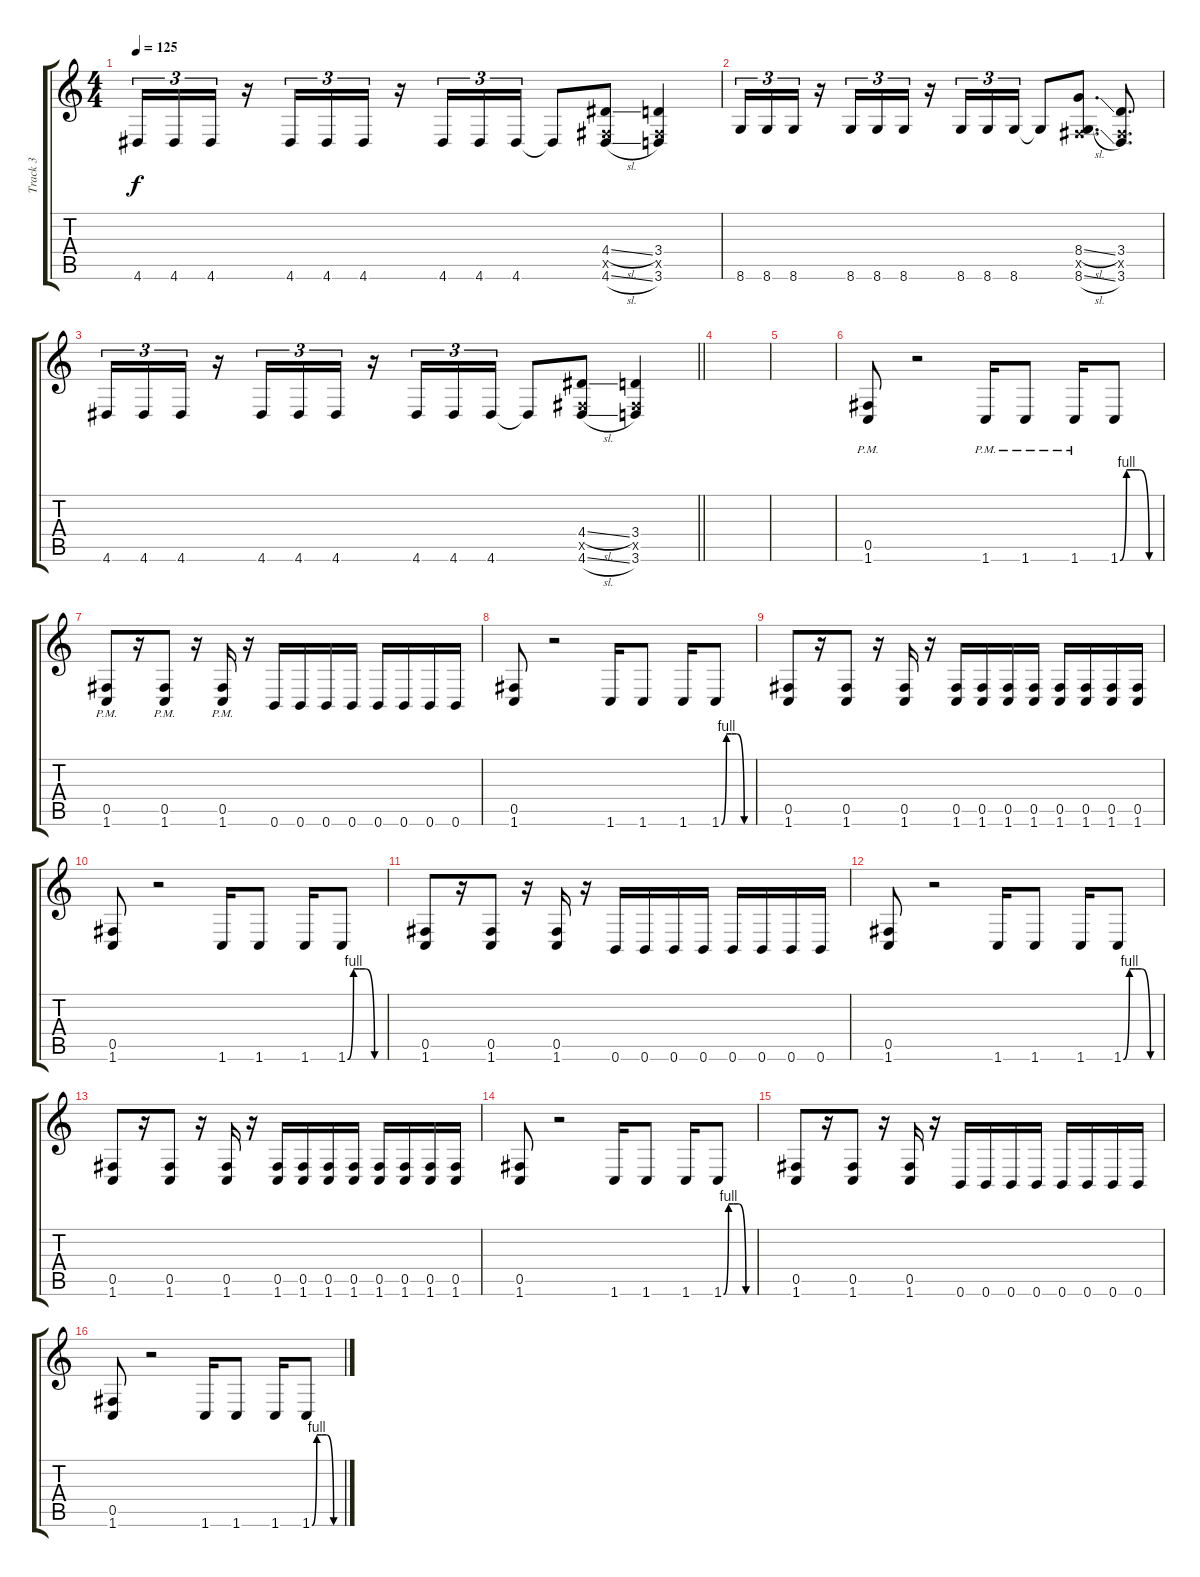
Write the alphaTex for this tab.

\track ("Track 3" "Track 3") {instrument distortionguitar}
\staff {score tabs}
\tuning (Db4 Ab3 E3 B2 Gb2 B1) {hide}
\ts (4 4)
\tempo 125
\clef g2
\ks c
4.6.16{tu (3 2) dy f} 4.6.16{tu (3 2)} 4.6.16{tu (3 2)} r.16 4.6.16{tu (3 2)} 4.6.16{tu (3 2)} 4.6.16{tu (3 2)} r.16 4.6.16{tu (3 2)} 4.6.16{tu (3 2)} 4.6.16{tu (3 2)} 4.6{t}.8 (4.4{sl} 0.5{x} 4.6{sl}).8 (3.4 0.5{x} 3.6).4 |
8.6.16{tu (3 2)} 8.6.16{tu (3 2)} 8.6.16{tu (3 2)} r.16 8.6.16{tu (3 2)} 8.6.16{tu (3 2)} 8.6.16{tu (3 2)} r.16 8.6.16{tu (3 2)} 8.6.16{tu (3 2)} 8.6.16{tu (3 2)} 8.6{t}.8 (8.4{sl} 0.5{x} 8.6{sl}).8{d} (3.4 0.5{x} 3.6).8{d} |
\barLineRight lightlight
4.6.16{tu (3 2)} 4.6.16{tu (3 2)} 4.6.16{tu (3 2)} r.16 4.6.16{tu (3 2)} 4.6.16{tu (3 2)} 4.6.16{tu (3 2)} r.16 4.6.16{tu (3 2)} 4.6.16{tu (3 2)} 4.6.16{tu (3 2)} 4.6{t}.8 (4.4{sl} 0.5{x} 4.6{sl}).8 (3.4 0.5{x} 3.6).4 |
|
|
(0.5{pm} 1.6{pm}).8 r.2 1.6{pm}.16 1.6{pm}.8 1.6{pm}.16 1.6{be (custom 0 0 10 4 20 4 30 4 45 0 60 0)}.8 |
(0.5{pm} 1.6{pm}).8 r.16 (0.5{pm} 1.6{pm}).8 r.16 (0.5{pm} 1.6{pm}).16 r.16 0.6.16 0.6.16 0.6.16 0.6.16 0.6.16 0.6.16 0.6.16 0.6.16 |
(0.5 1.6).8 r.2 1.6.16 1.6.8 1.6.16 1.6{be (custom 0 0 10 4 20 4 30 4 45 0 60 0)}.8 |
(0.5 1.6).8 r.16 (0.5 1.6).8 r.16 (0.5 1.6).16 r.16 (0.5 1.6).16 (0.5 1.6).16 (0.5 1.6).16 (0.5 1.6).16 (0.5 1.6).16 (0.5 1.6).16 (0.5 1.6).16 (0.5 1.6).16 |
(0.5 1.6).8 r.2 1.6.16 1.6.8 1.6.16 1.6{be (custom 0 0 10 4 20 4 30 4 45 0 60 0)}.8 |
(0.5 1.6).8 r.16 (0.5 1.6).8 r.16 (0.5 1.6).16 r.16 0.6.16 0.6.16 0.6.16 0.6.16 0.6.16 0.6.16 0.6.16 0.6.16 |
(0.5 1.6).8 r.2 1.6.16 1.6.8 1.6.16 1.6{be (custom 0 0 10 4 20 4 30 4 45 0 60 0)}.8 |
(0.5 1.6).8 r.16 (0.5 1.6).8 r.16 (0.5 1.6).16 r.16 (0.5 1.6).16 (0.5 1.6).16 (0.5 1.6).16 (0.5 1.6).16 (0.5 1.6).16 (0.5 1.6).16 (0.5 1.6).16 (0.5 1.6).16 |
(0.5 1.6).8 r.2 1.6.16 1.6.8 1.6.16 1.6{be (custom 0 0 10 4 20 4 30 4 45 0 60 0)}.8 |
(0.5 1.6).8 r.16 (0.5 1.6).8 r.16 (0.5 1.6).16 r.16 0.6.16 0.6.16 0.6.16 0.6.16 0.6.16 0.6.16 0.6.16 0.6.16 |
(0.5 1.6).8 r.2 1.6.16 1.6.8 1.6.16 1.6{be (custom 0 0 10 4 20 4 30 4 45 0 60 0)}.8
